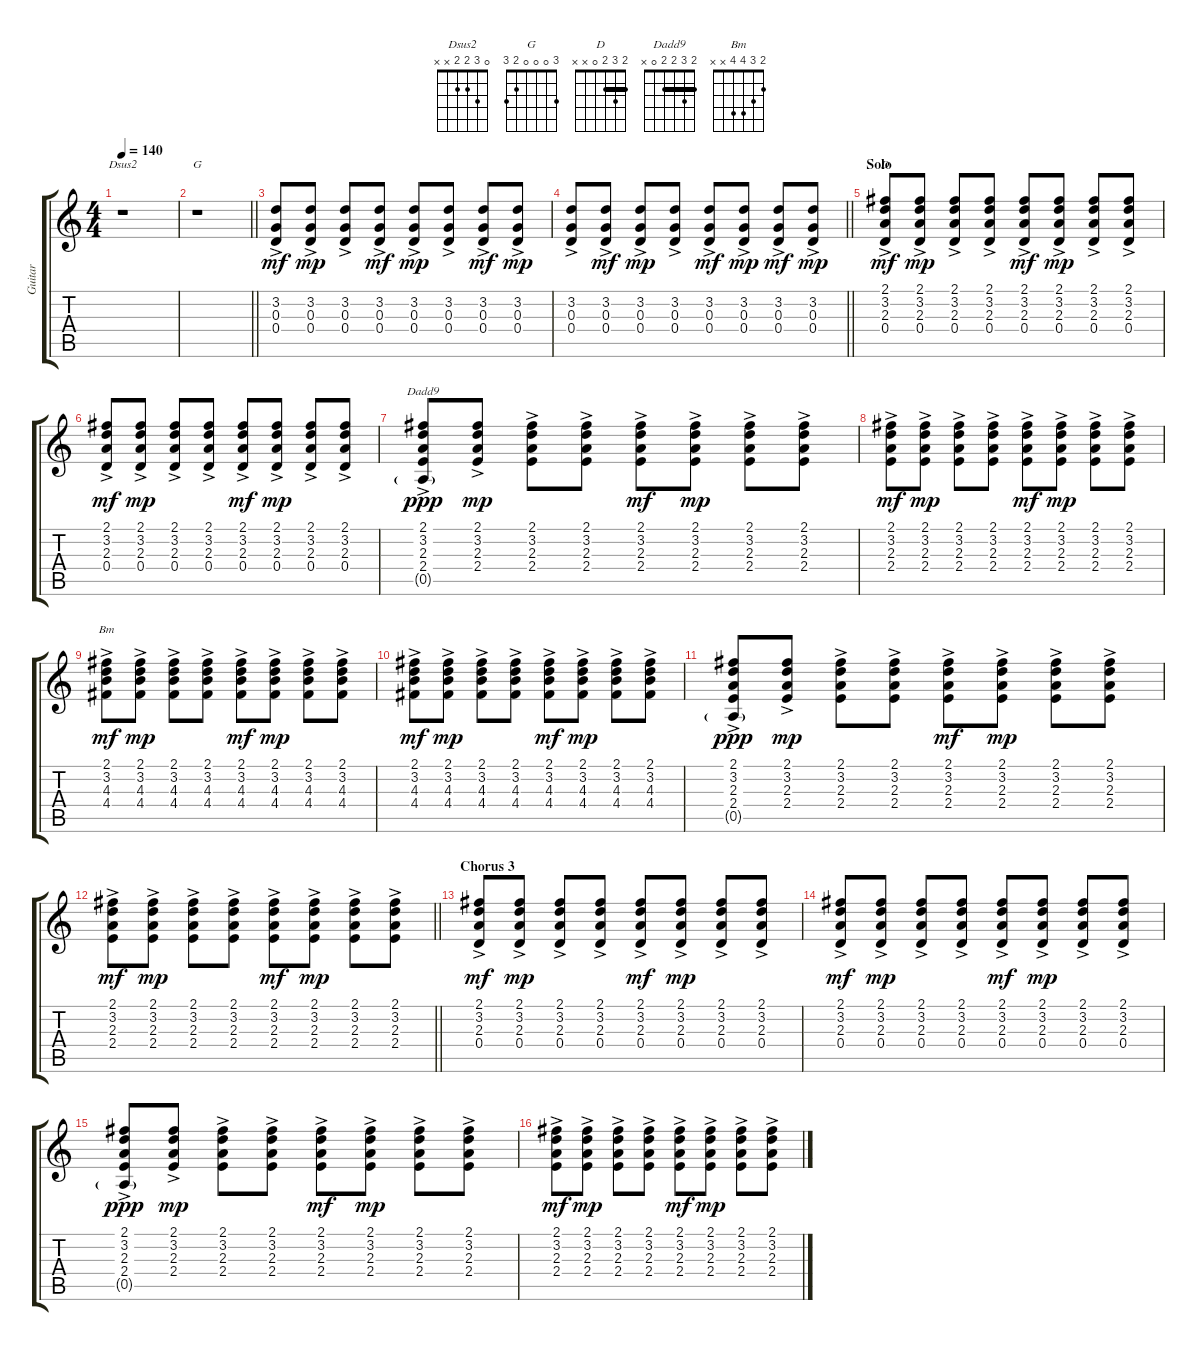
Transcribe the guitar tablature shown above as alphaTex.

\track ("Guitar" "Guitar") {instrument distortionguitar}
\staff {score tabs}
\tuning (E4 B3 G3 D3 A2 E2) {hide}
\chord ("Dsus2" 0 3 2 2 x x)
\chord ("G" 3 0 0 0 2 3)
\chord ("D" 2 3 2 0 x x) {barre 2}
\chord ("Dadd9" 2 3 2 2 0 x) {barre 2}
\chord ("Bm" 2 3 4 4 x x)
\ts (4 4)
\tempo 140
\clef g2
\ks c
r.1{ch "Dsus2" dy mp} |
\barLineRight lightlight
r.1{ch "G"} |
(3.2{ac} 0.3{ac} 0.4{ac}).8{dy mf} (3.2{ac} 0.3{ac} 0.4{ac}).8{dy mp} (3.2{ac} 0.3{ac} 0.4{ac}).8 (3.2{ac} 0.3{ac} 0.4{ac}).8{dy mf} (3.2{ac} 0.3{ac} 0.4{ac}).8{dy mp} (3.2{ac} 0.3{ac} 0.4{ac}).8 (3.2{ac} 0.3{ac} 0.4{ac}).8{dy mf} (3.2{ac} 0.3{ac} 0.4{ac}).8{dy mp} |
\barLineRight lightlight
(3.2{ac} 0.3{ac} 0.4{ac}).8 (3.2{ac} 0.3{ac} 0.4{ac}).8{dy mf} (3.2{ac} 0.3{ac} 0.4{ac}).8{dy mp} (3.2{ac} 0.3{ac} 0.4{ac}).8 (3.2{ac} 0.3{ac} 0.4{ac}).8{dy mf} (3.2{ac} 0.3{ac} 0.4{ac}).8{dy mp} (3.2{ac} 0.3{ac} 0.4{ac}).8{dy mf} (3.2{ac} 0.3{ac} 0.4{ac}).8{dy mp} |
\section ("" "Solo")
(2.1{ac} 3.2{ac} 2.3{ac} 0.4{ac}).8{ch "D" dy mf} (2.1{ac} 3.2{ac} 2.3{ac} 0.4{ac}).8{dy mp} (2.1{ac} 3.2{ac} 2.3{ac} 0.4{ac}).8 (2.1{ac} 3.2{ac} 2.3{ac} 0.4{ac}).8 (2.1{ac} 3.2{ac} 2.3{ac} 0.4{ac}).8{dy mf} (2.1{ac} 3.2{ac} 2.3{ac} 0.4{ac}).8{dy mp} (2.1{ac} 3.2{ac} 2.3{ac} 0.4{ac}).8 (2.1{ac} 3.2{ac} 2.3{ac} 0.4{ac}).8 |
(2.1{ac} 3.2{ac} 2.3{ac} 0.4{ac}).8{dy mf} (2.1{ac} 3.2{ac} 2.3{ac} 0.4{ac}).8{dy mp} (2.1{ac} 3.2{ac} 2.3{ac} 0.4{ac}).8 (2.1{ac} 3.2{ac} 2.3{ac} 0.4{ac}).8 (2.1{ac} 3.2{ac} 2.3{ac} 0.4{ac}).8{dy mf} (2.1{ac} 3.2{ac} 2.3{ac} 0.4{ac}).8{dy mp} (2.1{ac} 3.2{ac} 2.3{ac} 0.4{ac}).8 (2.1{ac} 3.2{ac} 2.3{ac} 0.4{ac}).8 |
(2.1{ac} 3.2{ac} 2.3{ac} 2.4{ac} 0.5{g}).8{ch "Dadd9" dy ppp} (2.1{ac} 3.2{ac} 2.3{ac} 2.4{ac}).8{dy mp} (2.1{ac} 3.2{ac} 2.3{ac} 2.4{ac}).8 (2.1{ac} 3.2{ac} 2.3{ac} 2.4{ac}).8 (2.1{ac} 3.2{ac} 2.3{ac} 2.4{ac}).8{dy mf} (2.1{ac} 3.2{ac} 2.3{ac} 2.4{ac}).8{dy mp} (2.1{ac} 3.2{ac} 2.3{ac} 2.4{ac}).8 (2.1{ac} 3.2{ac} 2.3{ac} 2.4{ac}).8 |
(2.1{ac} 3.2{ac} 2.3{ac} 2.4{ac}).8{dy mf} (2.1{ac} 3.2{ac} 2.3{ac} 2.4{ac}).8{dy mp} (2.1{ac} 3.2{ac} 2.3{ac} 2.4{ac}).8 (2.1{ac} 3.2{ac} 2.3{ac} 2.4{ac}).8 (2.1{ac} 3.2{ac} 2.3{ac} 2.4{ac}).8{dy mf} (2.1{ac} 3.2{ac} 2.3{ac} 2.4{ac}).8{dy mp} (2.1{ac} 3.2{ac} 2.3{ac} 2.4{ac}).8 (2.1{ac} 3.2{ac} 2.3{ac} 2.4{ac}).8 |
(2.1{ac} 3.2{ac} 4.3{ac} 4.4{ac}).8{ch "Bm" dy mf} (2.1{ac} 3.2{ac} 4.3{ac} 4.4{ac}).8{dy mp} (2.1{ac} 3.2{ac} 4.3{ac} 4.4{ac}).8 (2.1{ac} 3.2{ac} 4.3{ac} 4.4{ac}).8 (2.1{ac} 3.2{ac} 4.3{ac} 4.4{ac}).8{dy mf} (2.1{ac} 3.2{ac} 4.3{ac} 4.4{ac}).8{dy mp} (2.1{ac} 3.2{ac} 4.3{ac} 4.4{ac}).8 (2.1{ac} 3.2{ac} 4.3{ac} 4.4{ac}).8 |
(2.1{ac} 3.2{ac} 4.3{ac} 4.4{ac}).8{dy mf} (2.1{ac} 3.2{ac} 4.3{ac} 4.4{ac}).8{dy mp} (2.1{ac} 3.2{ac} 4.3{ac} 4.4{ac}).8 (2.1{ac} 3.2{ac} 4.3{ac} 4.4{ac}).8 (2.1{ac} 3.2{ac} 4.3{ac} 4.4{ac}).8{dy mf} (2.1{ac} 3.2{ac} 4.3{ac} 4.4{ac}).8{dy mp} (2.1{ac} 3.2{ac} 4.3{ac} 4.4{ac}).8 (2.1{ac} 3.2{ac} 4.3{ac} 4.4{ac}).8 |
(2.1{ac} 3.2{ac} 2.3{ac} 2.4{ac} 0.5{g}).8{dy ppp} (2.1{ac} 3.2{ac} 2.3{ac} 2.4{ac}).8{dy mp} (2.1{ac} 3.2{ac} 2.3{ac} 2.4{ac}).8 (2.1{ac} 3.2{ac} 2.3{ac} 2.4{ac}).8 (2.1{ac} 3.2{ac} 2.3{ac} 2.4{ac}).8{dy mf} (2.1{ac} 3.2{ac} 2.3{ac} 2.4{ac}).8{dy mp} (2.1{ac} 3.2{ac} 2.3{ac} 2.4{ac}).8 (2.1{ac} 3.2{ac} 2.3{ac} 2.4{ac}).8 |
\barLineRight lightlight
(2.1{ac} 3.2{ac} 2.3{ac} 2.4{ac}).8{dy mf} (2.1{ac} 3.2{ac} 2.3{ac} 2.4{ac}).8{dy mp} (2.1{ac} 3.2{ac} 2.3{ac} 2.4{ac}).8 (2.1{ac} 3.2{ac} 2.3{ac} 2.4{ac}).8 (2.1{ac} 3.2{ac} 2.3{ac} 2.4{ac}).8{dy mf} (2.1{ac} 3.2{ac} 2.3{ac} 2.4{ac}).8{dy mp} (2.1{ac} 3.2{ac} 2.3{ac} 2.4{ac}).8 (2.1{ac} 3.2{ac} 2.3{ac} 2.4{ac}).8 |
\section ("" "Chorus 3")
(2.1{ac} 3.2{ac} 2.3{ac} 0.4{ac}).8{dy mf} (2.1{ac} 3.2{ac} 2.3{ac} 0.4{ac}).8{dy mp} (2.1{ac} 3.2{ac} 2.3{ac} 0.4{ac}).8 (2.1{ac} 3.2{ac} 2.3{ac} 0.4{ac}).8 (2.1{ac} 3.2{ac} 2.3{ac} 0.4{ac}).8{dy mf} (2.1{ac} 3.2{ac} 2.3{ac} 0.4{ac}).8{dy mp} (2.1{ac} 3.2{ac} 2.3{ac} 0.4{ac}).8 (2.1{ac} 3.2{ac} 2.3{ac} 0.4{ac}).8 |
(2.1{ac} 3.2{ac} 2.3{ac} 0.4{ac}).8{dy mf} (2.1{ac} 3.2{ac} 2.3{ac} 0.4{ac}).8{dy mp} (2.1{ac} 3.2{ac} 2.3{ac} 0.4{ac}).8 (2.1{ac} 3.2{ac} 2.3{ac} 0.4{ac}).8 (2.1{ac} 3.2{ac} 2.3{ac} 0.4{ac}).8{dy mf} (2.1{ac} 3.2{ac} 2.3{ac} 0.4{ac}).8{dy mp} (2.1{ac} 3.2{ac} 2.3{ac} 0.4{ac}).8 (2.1{ac} 3.2{ac} 2.3{ac} 0.4{ac}).8 |
(2.1{ac} 3.2{ac} 2.3{ac} 2.4{ac} 0.5{g}).8{dy ppp} (2.1{ac} 3.2{ac} 2.3{ac} 2.4{ac}).8{dy mp} (2.1{ac} 3.2{ac} 2.3{ac} 2.4{ac}).8 (2.1{ac} 3.2{ac} 2.3{ac} 2.4{ac}).8 (2.1{ac} 3.2{ac} 2.3{ac} 2.4{ac}).8{dy mf} (2.1{ac} 3.2{ac} 2.3{ac} 2.4{ac}).8{dy mp} (2.1{ac} 3.2{ac} 2.3{ac} 2.4{ac}).8 (2.1{ac} 3.2{ac} 2.3{ac} 2.4{ac}).8 |
(2.1{ac} 3.2{ac} 2.3{ac} 2.4{ac}).8{dy mf} (2.1{ac} 3.2{ac} 2.3{ac} 2.4{ac}).8{dy mp} (2.1{ac} 3.2{ac} 2.3{ac} 2.4{ac}).8 (2.1{ac} 3.2{ac} 2.3{ac} 2.4{ac}).8 (2.1{ac} 3.2{ac} 2.3{ac} 2.4{ac}).8{dy mf} (2.1{ac} 3.2{ac} 2.3{ac} 2.4{ac}).8{dy mp} (2.1{ac} 3.2{ac} 2.3{ac} 2.4{ac}).8 (2.1{ac} 3.2{ac} 2.3{ac} 2.4{ac}).8
